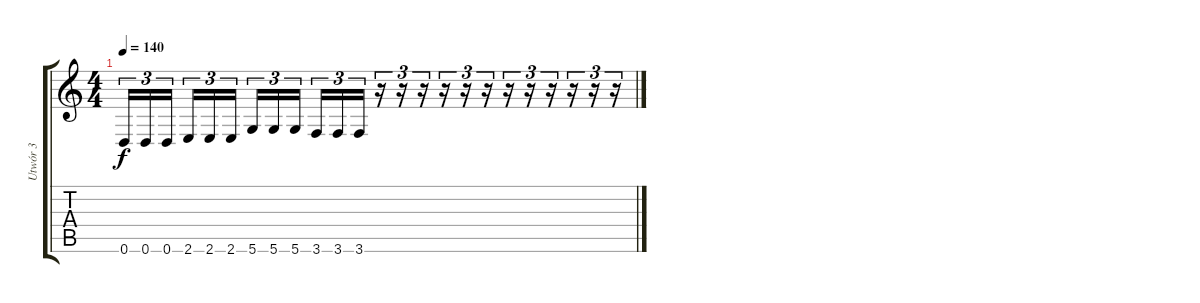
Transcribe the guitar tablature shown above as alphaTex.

\track ("Utwór 3" "Utwór 3") {instrument distortionguitar}
\staff {score tabs}
\tuning (D4 A3 F3 C3 G2 D2) {hide}
\ts (4 4)
\tempo 140
\clef g2
\ks c
0.6.16{tu (3 2) dy f} 0.6.16{tu (3 2)} 0.6.16{tu (3 2)} 2.6.16{tu (3 2)} 2.6.16{tu (3 2)} 2.6.16{tu (3 2)} 5.6.16{tu (3 2)} 5.6.16{tu (3 2)} 5.6.16{tu (3 2)} 3.6.16{tu (3 2)} 3.6.16{tu (3 2)} 3.6.16{tu (3 2)} r.16{tu (3 2)} r.16{tu (3 2)} r.16{tu (3 2)} r.16{tu (3 2)} r.16{tu (3 2)} r.16{tu (3 2)} r.16{tu (3 2)} r.16{tu (3 2)} r.16{tu (3 2)} r.16{tu (3 2)} r.16{tu (3 2)} r.16{tu (3 2)}
